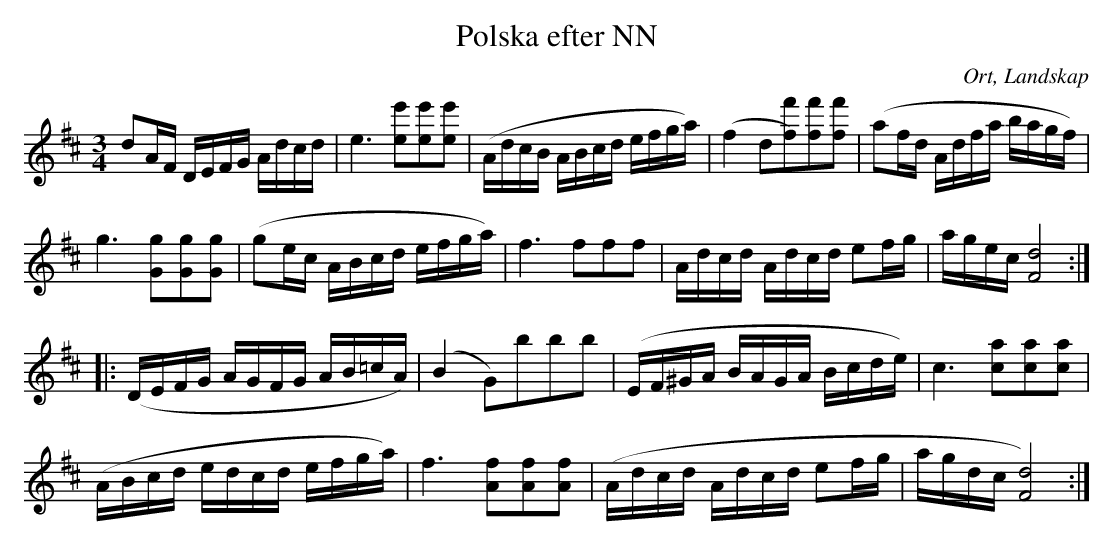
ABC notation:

X:1
T:Polska efter NN
O:Ort, Landskap
M:3/4
L:1/16
K:D
d2AF DEFG Adcd|e6 [e2e'2][e2e'2][e2e'2]|(AdcB ABcd efga)|(f4 d2[f2)f'2][f2f'2][f2f'2]|(a2fd Adfa bagf)|
g6 [G2g2][G2g2][G2g2]|(g2ec ABcd efga)|f6 f2f2f2|Adcd Adcd e2fg|agec [F8d8]:|
|:(DEFG AGFG AB=cA)|(B4 G2)b2b2b2|(EF^GA BAGA Bcde)|c6 [c2a2][c2a2][c2a2]|
(ABcd edcd efga)|f6 [A2f2][A2f2][A2f2]|(Adcd Adcd e2fg|agdc [F8d8]):|
